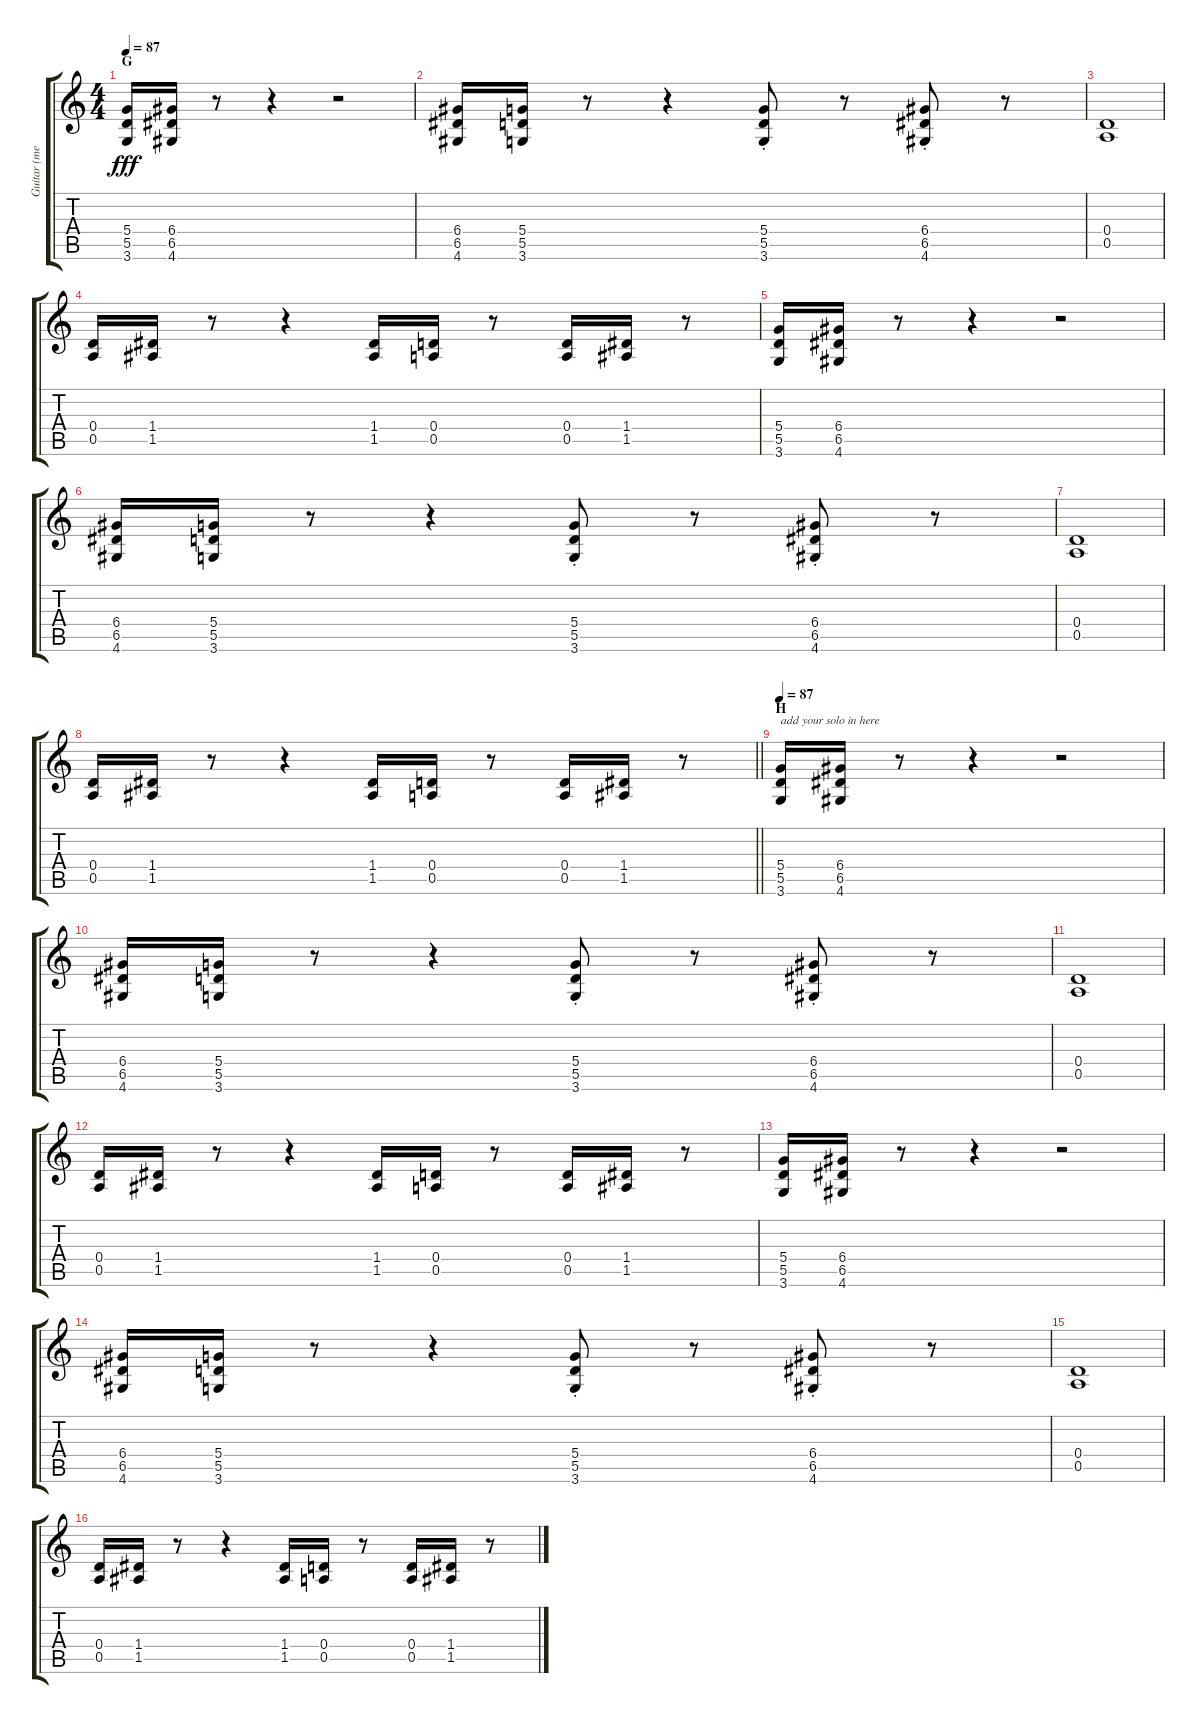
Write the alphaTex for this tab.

\track ("Guitar (melody arrangement)" "Guitar (me") {instrument distortionguitar}
\staff {score tabs}
\tuning (E4 B3 G3 D3 A2 E2) {hide}
\ts (4 4)
\section ("" "G")
\tempo 87
\clef g2
\ks c
(5.4 5.5 3.6).16{dy fff volume 16} (6.4 6.5 4.6).16 r.8 r.4 r.2 |
(6.4 6.5 4.6).16 (5.4 5.5 3.6).16 r.8 r.4 (5.4{st} 5.5{st} 3.6{st}).8 r.8 (6.4{st} 6.5{st} 4.6{st}).8 r.8 |
(0.4 0.5).1 |
(0.4 0.5).16 (1.4 1.5).16 r.8 r.4 (1.4 1.5).16 (0.4 0.5).16 r.8 (0.4 0.5).16 (1.4 1.5).16 r.8 |
(5.4 5.5 3.6).16 (6.4 6.5 4.6).16 r.8 r.4 r.2 |
(6.4 6.5 4.6).16 (5.4 5.5 3.6).16 r.8 r.4 (5.4{st} 5.5{st} 3.6{st}).8 r.8 (6.4{st} 6.5{st} 4.6{st}).8 r.8 |
(0.4 0.5).1 |
\barLineRight lightlight
(0.4 0.5).16 (1.4 1.5).16 r.8 r.4 (1.4 1.5).16 (0.4 0.5).16 r.8 (0.4 0.5).16 (1.4 1.5).16 r.8 |
\section ("" "H")
\tempo 87
(5.4 5.5 3.6).16{txt "add your solo in here"} (6.4 6.5 4.6).16 r.8 r.4 r.2 |
(6.4 6.5 4.6).16 (5.4 5.5 3.6).16 r.8 r.4 (5.4{st} 5.5{st} 3.6{st}).8 r.8 (6.4{st} 6.5{st} 4.6{st}).8 r.8 |
(0.4 0.5).1 |
(0.4 0.5).16 (1.4 1.5).16 r.8 r.4 (1.4 1.5).16 (0.4 0.5).16 r.8 (0.4 0.5).16 (1.4 1.5).16 r.8 |
(5.4 5.5 3.6).16 (6.4 6.5 4.6).16 r.8 r.4 r.2 |
(6.4 6.5 4.6).16 (5.4 5.5 3.6).16 r.8 r.4 (5.4{st} 5.5{st} 3.6{st}).8 r.8 (6.4{st} 6.5{st} 4.6{st}).8 r.8 |
(0.4 0.5).1 |
(0.4 0.5).16 (1.4 1.5).16 r.8 r.4 (1.4 1.5).16 (0.4 0.5).16 r.8 (0.4 0.5).16 (1.4 1.5).16 r.8
